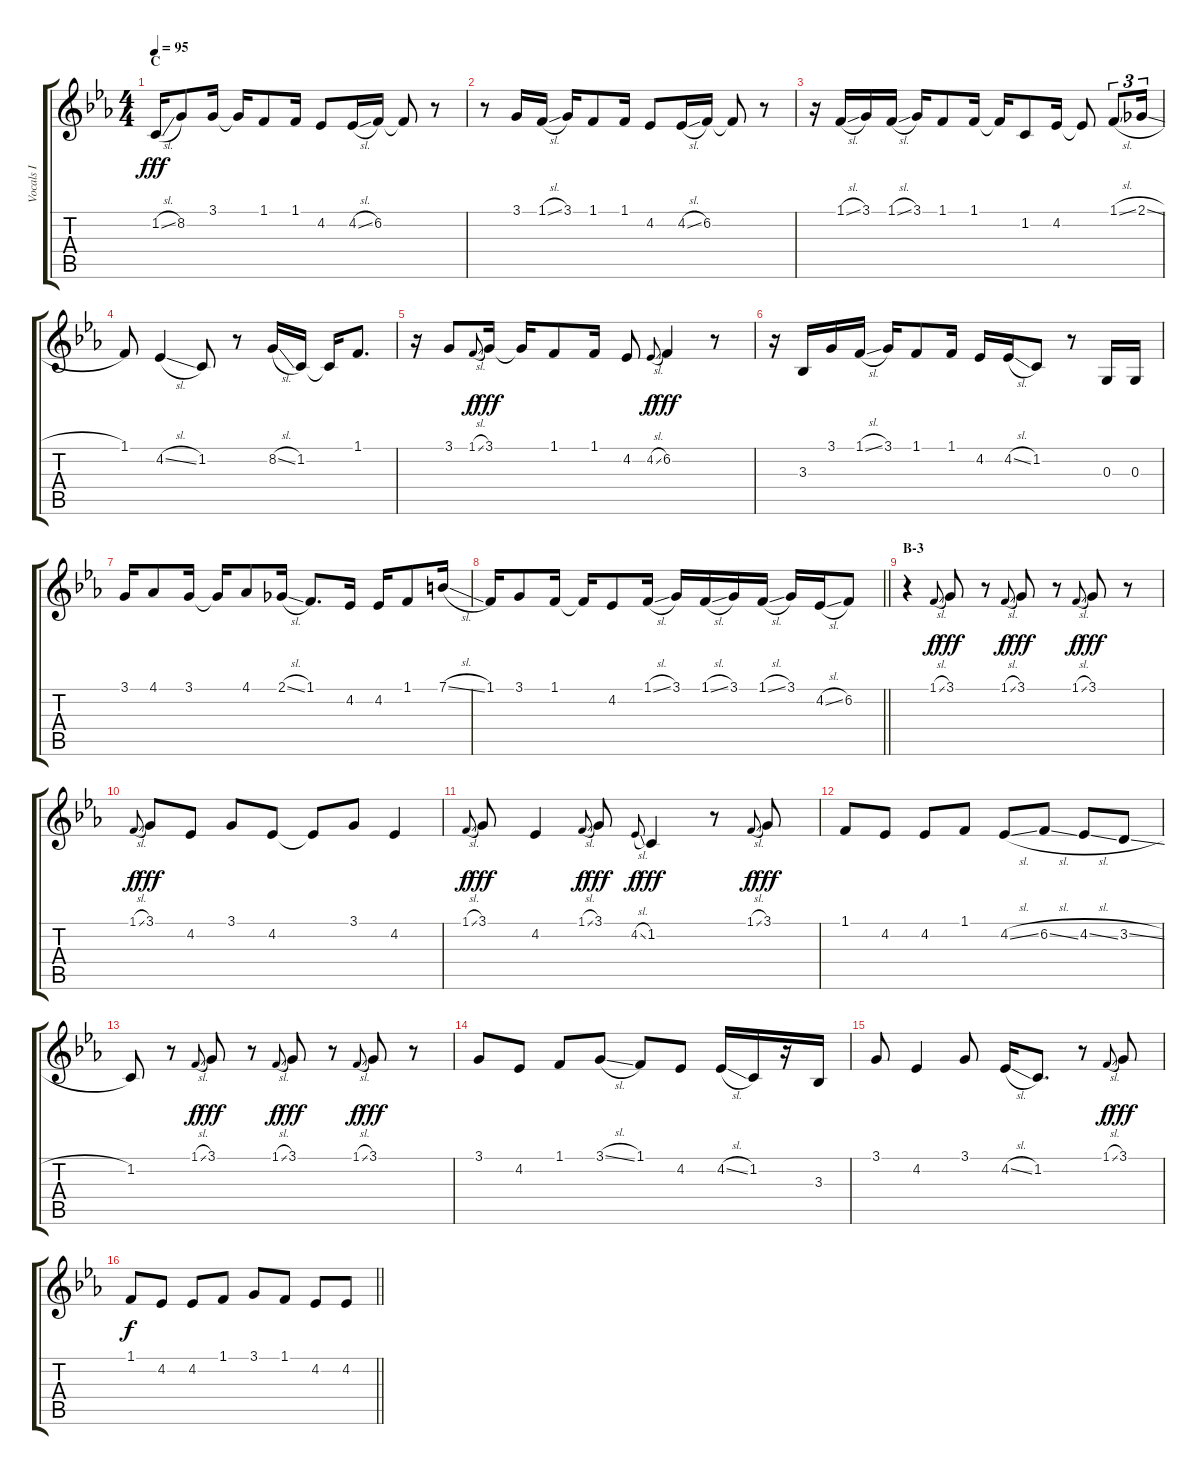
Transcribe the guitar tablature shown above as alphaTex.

\track ("Vocals I" "Vocals I") {instrument voiceoohs}
\staff {score tabs}
\tuning (E4 B3 G3 D3 A2 E2) {hide}
\ts (4 4)
\section ("" "C")
\tempo 95
\clef g2
\ks cminor
1.2{sl}.16{dy fff} 8.2.8 3.1.16 3.1{t}.16 1.1.8 1.1.16 4.2.8 4.2{sl}.16 6.2.16 6.2{t}.8 r.8 |
r.8 3.1.16 1.1{sl}.16 3.1.16 1.1.8 1.1.16 4.2.8 4.2{sl}.16 6.2.16 6.2{t}.8 r.8 |
r.16 1.1{sl}.16 3.1.16 1.1{sl}.16 3.1.16 1.1.8 1.1.16 1.1{t}.16 1.2.8 4.2.16 4.2{t}.8 1.1{sl}.8{tu (3 2)} 2.1{sl}.16{tu (3 2)} |
1.1.8 4.2{sl}.4 1.2.8 r.8 8.2{sl}.16 1.2.16 1.2{t}.16 1.1.8{d} |
r.16 3.1.8 1.1{sl}.8{gr onbeat dy f} 3.1.16{dy fff} 3.1{t}.16 1.1.8 1.1.16 4.2.8 4.2{sl}.8{gr onbeat dy f} 6.2.4{dy fff} r.8 |
r.16 3.3.16 3.1.16 1.1{sl}.16 3.1.16 1.1.8 1.1.16 4.2.16 4.2{sl}.16 1.2.8 r.8 0.3.16 0.3.16 |
3.1.16 4.1.8 3.1.16 3.1{t}.16 4.1.8 2.1{sl}.16 1.1.8{d} 4.2.16 4.2.16 1.1.8 7.1{sl}.16 |
\barLineRight lightlight
1.1.16 3.1.8 1.1.16 1.1{t}.16 4.2.8 1.1{sl}.16 3.1.16 1.1{sl}.16 3.1.16 1.1{sl}.16 3.1.16 4.2{sl}.16 6.2.8 |
\section ("" "B-3")
r.4 1.1{sl}.8{gr onbeat dy f} 3.1.8{dy fff} r.8 1.1{sl}.8{gr onbeat dy f} 3.1.8{dy fff} r.8 1.1{sl}.8{gr onbeat dy f} 3.1.8{dy fff} r.8 |
1.1{sl}.8{gr onbeat dy f} 3.1.8{dy fff} 4.2.8 3.1.8 4.2.8 4.2{t}.8 3.1.8 4.2.4 |
1.1{sl}.8{gr onbeat dy f} 3.1.8{dy fff} 4.2.4 1.1{sl}.8{gr onbeat dy f} 3.1.8{dy fff} 4.2{sl}.8{gr onbeat dy f} 1.2.4{dy fff} r.8 1.1{sl}.8{gr onbeat dy f} 3.1.8{dy fff} |
1.1.8 4.2.8 4.2.8 1.1.8 4.2{sl}.8 6.2{sl}.8 4.2{sl}.8 3.2{sl}.8 |
1.2.8 r.8 1.1{sl}.8{gr onbeat dy f} 3.1.8{dy fff} r.8 1.1{sl}.8{gr onbeat dy f} 3.1.8{dy fff} r.8 1.1{sl}.8{gr onbeat dy f} 3.1.8{dy fff} r.8 |
3.1.8 4.2.8 1.1.8 3.1{sl}.8 1.1.8 4.2.8 4.2{sl}.16 1.2.16 r.16 3.3.16 |
3.1.8 4.2.4 3.1.8 4.2{sl}.16 1.2.8{d} r.8 1.1{sl}.8{gr onbeat dy f} 3.1.8{dy fff} |
\barLineRight lightlight
1.1.8{dy f} 4.2.8 4.2.8 1.1.8 3.1.8 1.1.8 4.2.8 4.2.8
